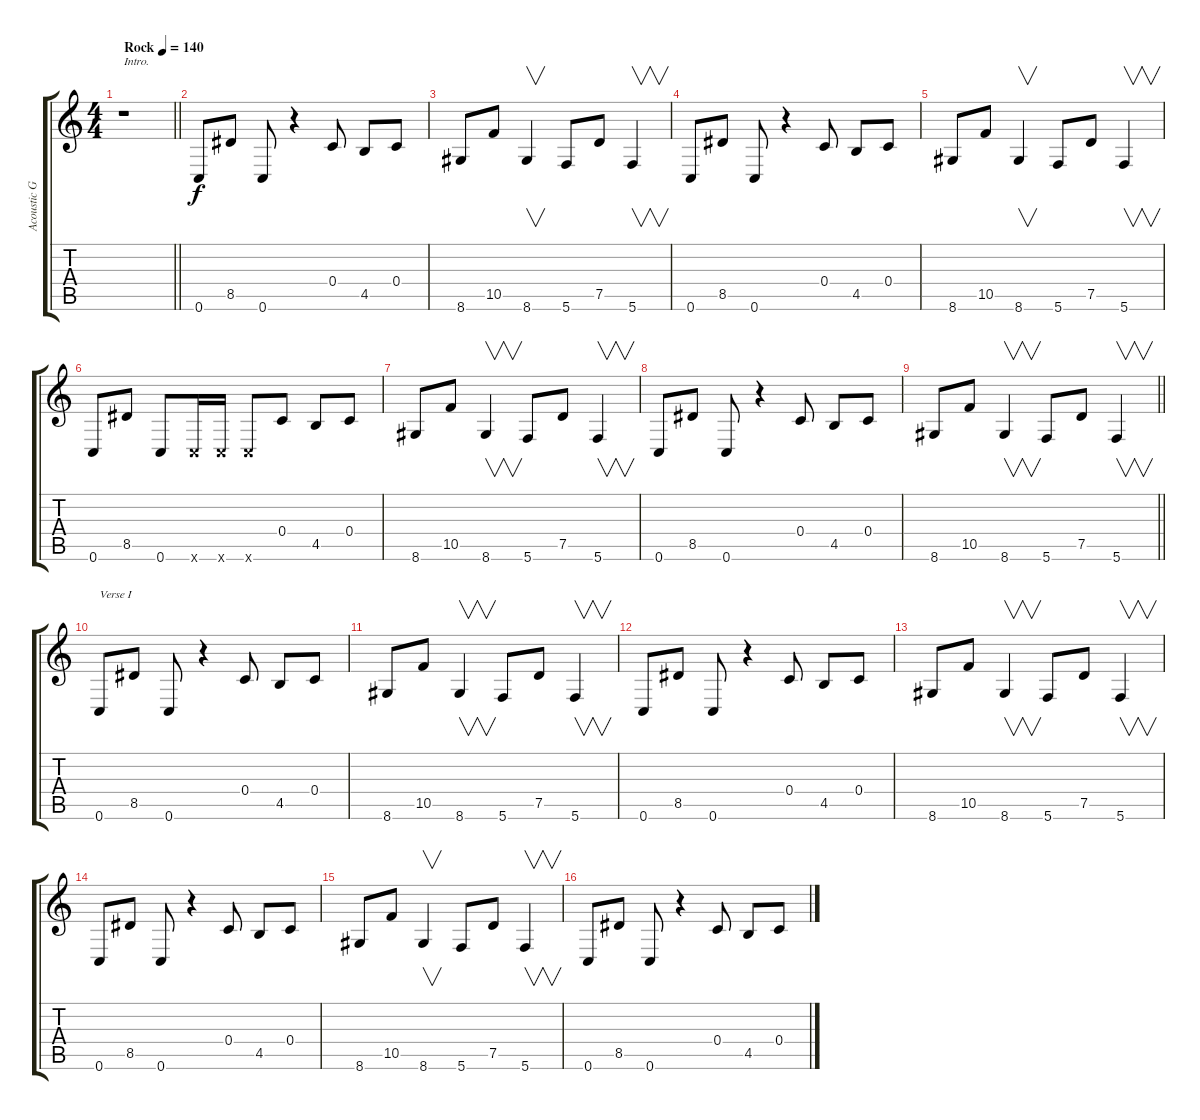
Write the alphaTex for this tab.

\track ("Acoustic Guitar" "Acoustic G") {instrument acousticguitarsteel bank 39}
\staff {score tabs}
\tuning (D4 A3 F3 C3 G2 C2) {hide}
\ts (4 4)
\tempo (140 "Rock")
\clef g2
\barLineRight lightlight
\ks c
r.1{txt "Intro." dy f instrument acousticguitarsteel} |
0.6.8 8.5.8 0.6.8 r.4 0.4.8 4.5.8 0.4.8 |
8.6.8 10.5.8 8.6.4{v} 5.6.8 7.5.8 5.6.4{v} |
0.6.8 8.5.8 0.6.8 r.4 0.4.8 4.5.8 0.4.8 |
8.6.8 10.5.8 8.6.4{v} 5.6.8 7.5.8 5.6.4{v} |
0.6.8 8.5.8 0.6.8 0.6{x}.16 0.6{x}.16 0.6{x}.8 0.4.8 4.5.8 0.4.8 |
8.6.8 10.5.8 8.6.4{v} 5.6.8 7.5.8 5.6.4{v} |
0.6.8 8.5.8 0.6.8 r.4 0.4.8 4.5.8 0.4.8 |
\barLineRight lightlight
8.6.8 10.5.8 8.6.4{v} 5.6.8 7.5.8 5.6.4{v} |
0.6.8{txt "Verse I"} 8.5.8 0.6.8 r.4 0.4.8 4.5.8 0.4.8 |
8.6.8 10.5.8 8.6.4{v} 5.6.8 7.5.8 5.6.4{v} |
0.6.8 8.5.8 0.6.8 r.4 0.4.8 4.5.8 0.4.8 |
8.6.8 10.5.8 8.6.4{v} 5.6.8 7.5.8 5.6.4{v} |
0.6.8 8.5.8 0.6.8 r.4 0.4.8 4.5.8 0.4.8 |
8.6.8 10.5.8 8.6.4{v} 5.6.8 7.5.8 5.6.4{v} |
0.6.8 8.5.8 0.6.8 r.4 0.4.8 4.5.8 0.4.8
